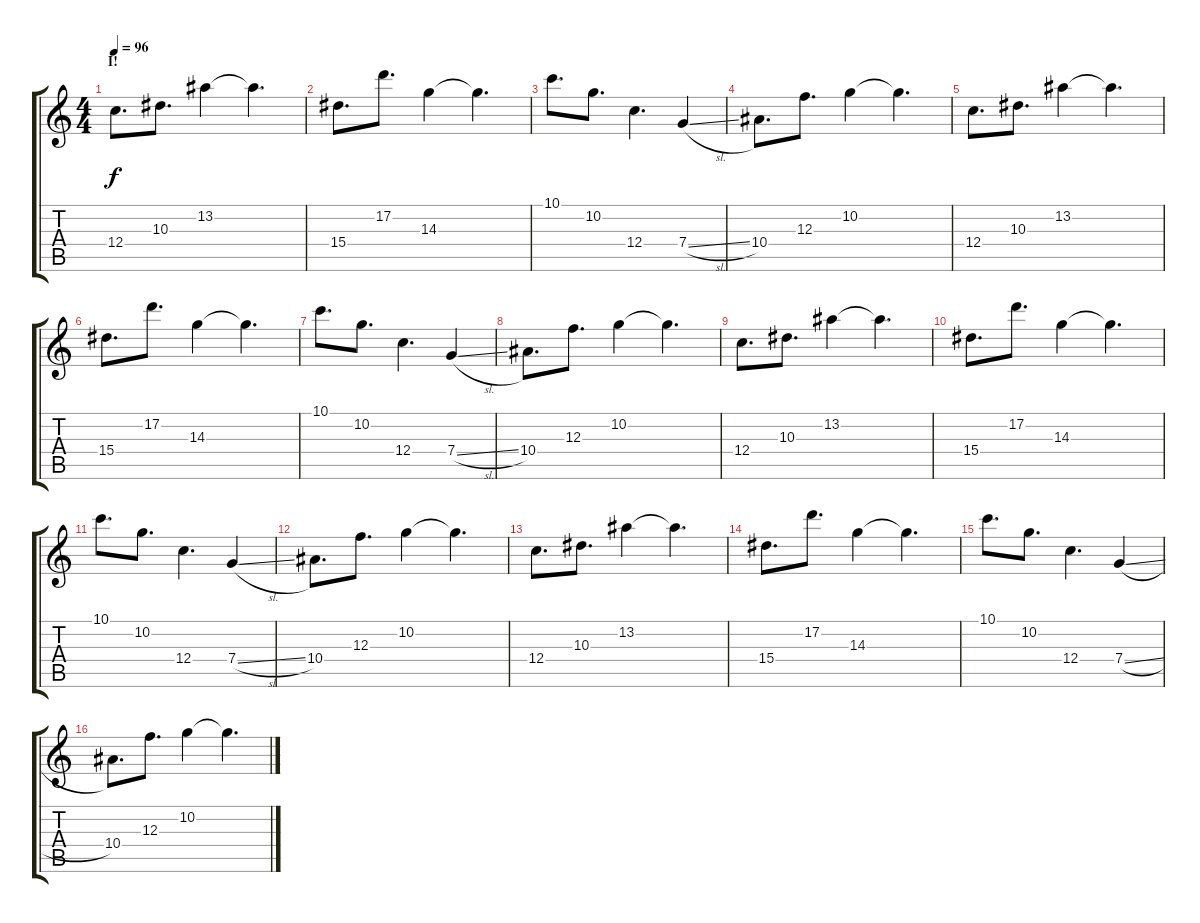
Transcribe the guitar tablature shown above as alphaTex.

\track "" {instrument overdrivenguitar}
\staff {score tabs}
\tuning (D4 A3 F3 C3 G2 C2) {hide}
\ts (4 4)
\section ("" "I!")
\tempo 96
\clef g2
\ks c
12.4.8{d dy f} 10.3.8{d} 13.2.4 13.2{t}.4{d} |
15.4.8{d} 17.2.8{d} 14.3.4 14.3{t}.4{d} |
10.1.8{d} 10.2.8{d} 12.4.4{d} 7.4{sl}.4 |
10.4.8{d} 12.3.8{d} 10.2.4 10.2{t}.4{d} |
12.4.8{d} 10.3.8{d} 13.2.4 13.2{t}.4{d} |
15.4.8{d} 17.2.8{d} 14.3.4 14.3{t}.4{d} |
10.1.8{d} 10.2.8{d} 12.4.4{d} 7.4{sl}.4 |
10.4.8{d} 12.3.8{d} 10.2.4 10.2{t}.4{d} |
12.4.8{d} 10.3.8{d} 13.2.4 13.2{t}.4{d} |
15.4.8{d} 17.2.8{d} 14.3.4 14.3{t}.4{d} |
10.1.8{d} 10.2.8{d} 12.4.4{d} 7.4{sl}.4 |
10.4.8{d} 12.3.8{d} 10.2.4 10.2{t}.4{d} |
12.4.8{d} 10.3.8{d} 13.2.4 13.2{t}.4{d} |
15.4.8{d} 17.2.8{d} 14.3.4 14.3{t}.4{d} |
10.1.8{d} 10.2.8{d} 12.4.4{d} 7.4{sl}.4 |
10.4.8{d} 12.3.8{d} 10.2.4 10.2{t}.4{d}
